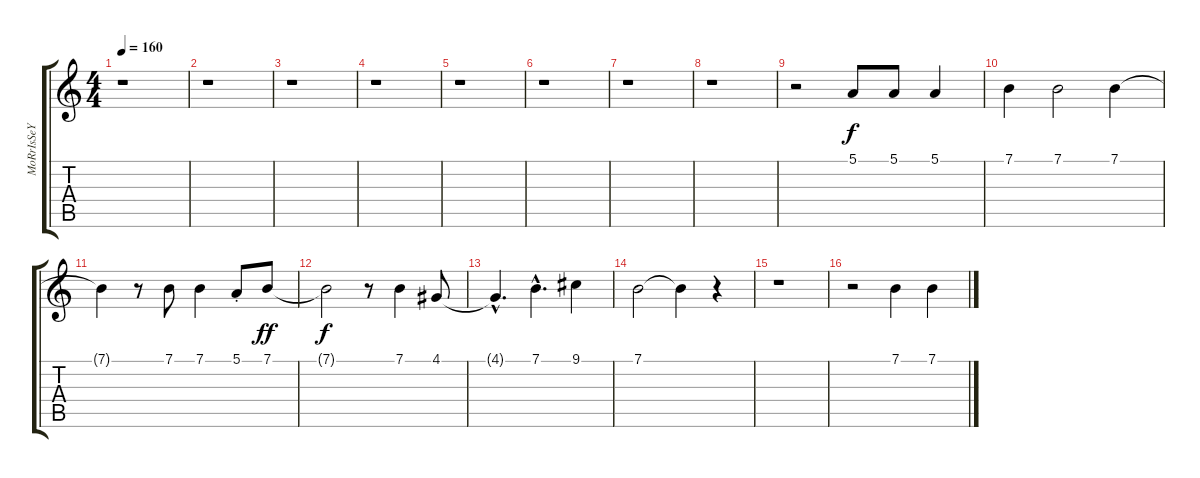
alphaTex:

\track ("MoRrIsSeY" "MoRrIsSeY") {instrument flute}
\staff {score tabs}
\tuning (E4 B3 G3 D3 A2 E2) {hide}
\ts (4 4)
\tempo 160
\clef g2
\ks c
r.1{dy f} |
r.1 |
r.1 |
r.1 |
r.1 |
r.1 |
r.1 |
r.1 |
r.2 5.1.8 5.1.8 5.1.4 |
7.1.4 7.1.2 7.1.4 |
7.1{t}.4 r.8 7.1.8 7.1.4 5.1{st}.8 7.1.8{dy ff} |
7.1{t}.2{dy f} r.8 7.1.4 4.1.8 |
4.1{hac t}.4{d} 7.1{hac}.4{d} 9.1.4 |
7.1.2 7.1{t}.4 r.4 |
r.1 |
r.2 7.1.4 7.1.4
